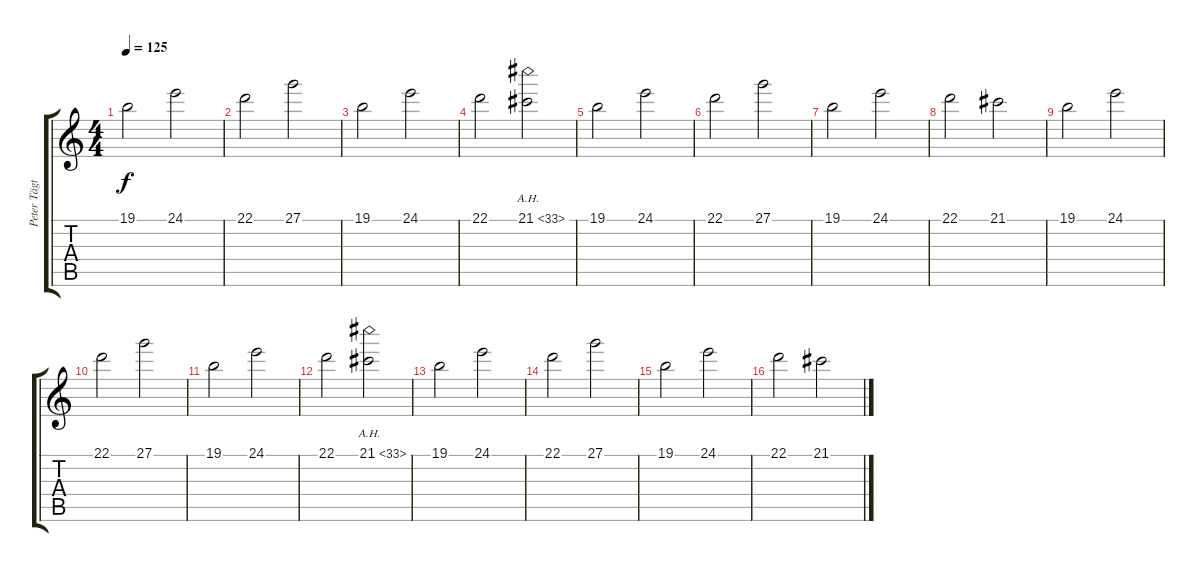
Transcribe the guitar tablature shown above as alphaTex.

\track ("Peter Tägtgren" "Peter Tägt") {instrument pad6metallic}
\staff {score tabs}
\tuning (E4 B3 G3 D3 A2 E2) {hide}
\ts (4 4)
\tempo 125
\clef g2
\ks c
19.1.2{dy f} 24.1.2 |
22.1.2 27.1.2 |
19.1.2 24.1.2 |
22.1.2 21.1{ah 12}.2 |
19.1.2 24.1.2 |
22.1.2 27.1.2 |
19.1.2 24.1.2 |
22.1.2 21.1.2 |
19.1.2 24.1.2 |
22.1.2 27.1.2 |
19.1.2 24.1.2 |
22.1.2 21.1{ah 12}.2 |
19.1.2 24.1.2 |
22.1.2 27.1.2 |
19.1.2 24.1.2 |
22.1.2 21.1.2
